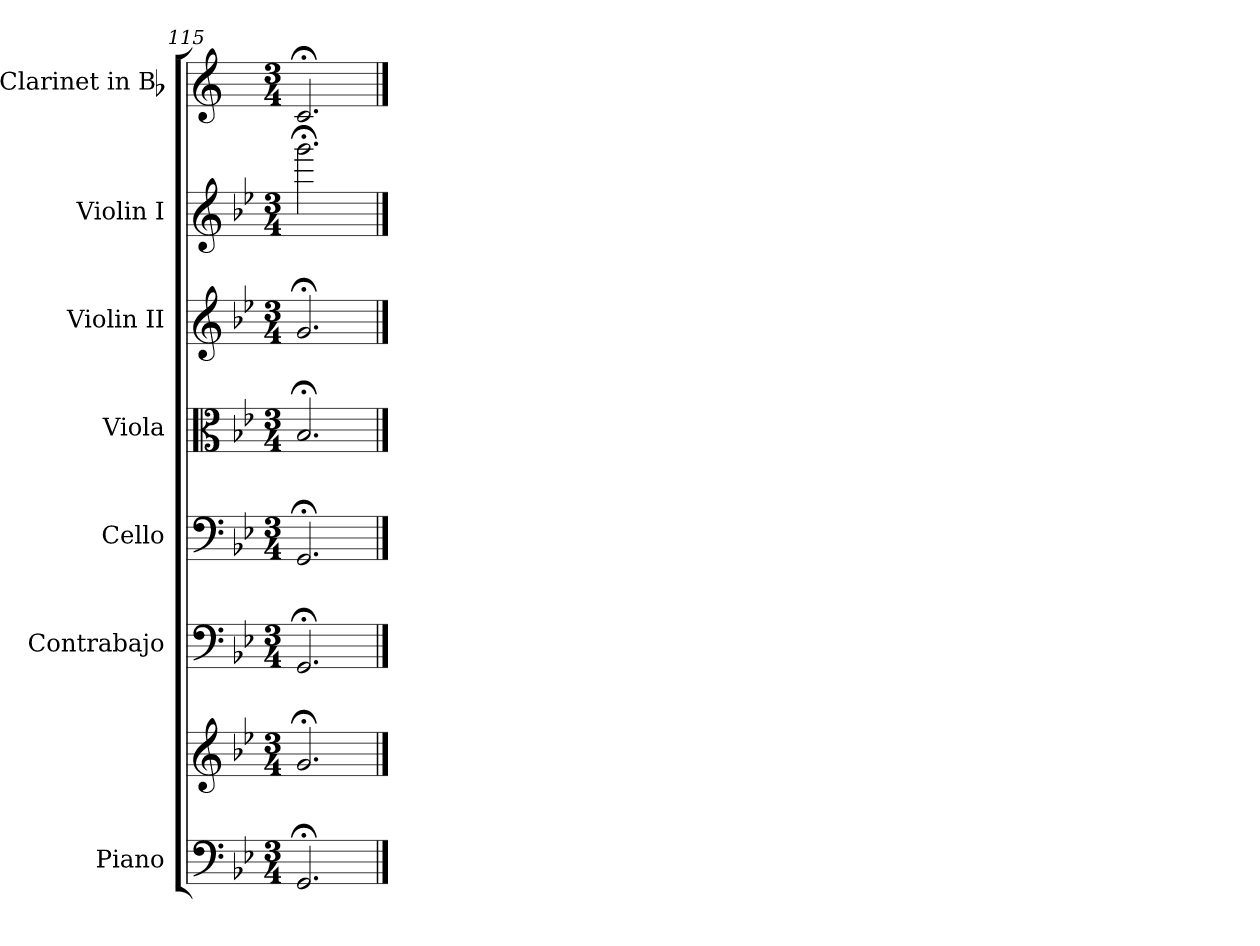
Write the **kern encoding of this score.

**kern	**kern	**kern	**kern	**kern	**kern	**kern	**kern
*part7	*part7	*part6	*part5	*part4	*part3	*part2	*part1
*staff8	*staff7	*staff6	*staff5	*staff4	*staff3	*staff2	*staff1
*I"Piano	*	*I"Contrabajo	*I"Cello	*I"Viola	*I"Violin II	*I"Violin I	*I"Clarinet in Bb
*I'Pno.	*	*	*	*I'Vla.	*I'Vln. II	*I'Vln. I	*
*clefF4	*clefG2	*clefF4	*clefF4	*clefC3	*clefG2	*clefG2	*clefG2
*	*	*ITrd7c12	*	*	*	*	*ITrd1c2
*k[b-e-]	*k[b-e-]	*k[b-e-]	*k[b-e-]	*k[b-e-]	*k[b-e-]	*k[b-e-]	*k[b-e-]
*M3/4	*M3/4	*M3/4	*M3/4	*M3/4	*M3/4	*M3/4	*M3/4
=115	=115	=115	=115	=115	=115	=115	=115
2.GG;</	2.g;</	2.GGG;</	2.GG;</	2.B-;</	2.g;</	2.ggg;<\	2.B-;</
==	==	==	==	==	==	==	==
*-	*-	*-	*-	*-	*-	*-	*-
